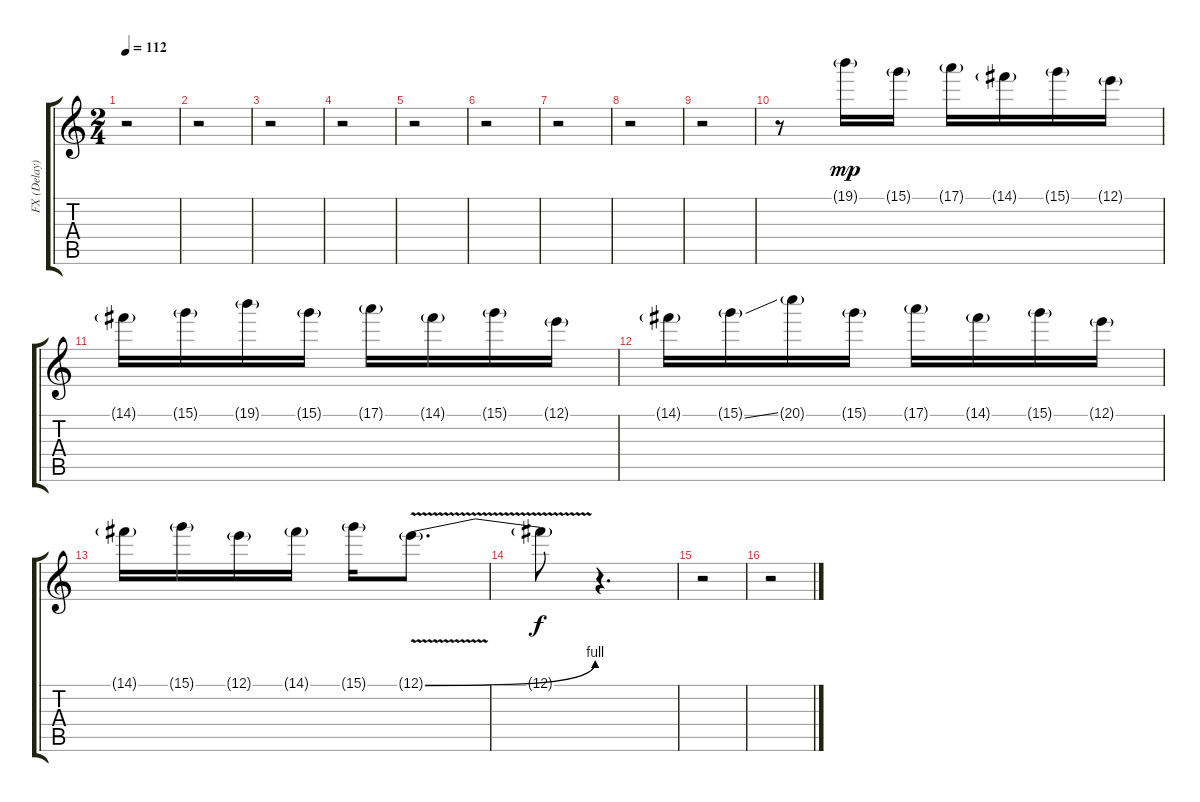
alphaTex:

\track ("FX (Delay) II" "FX (Delay)") {instrument distortionguitar}
\staff {score tabs}
\tuning (E4 B3 G3 D3 A2 E2) {hide}
\ts (2 4)
\tempo 112
\clef g2
\ks c
r.2{dy mp} |
r.2 |
r.2 |
r.2 |
r.2 |
r.2 |
r.2 |
r.2 |
r.2 |
r.8 19.1{g}.16 15.1{g}.16 17.1{g}.16 14.1{g}.16 15.1{g}.16 12.1{g}.16 |
14.1{g}.16 15.1{g}.16 19.1{g}.16 15.1{g}.16 17.1{g}.16 14.1{g}.16 15.1{g}.16 12.1{g}.16 |
14.1{g}.16 15.1{ss g}.16 20.1{g}.16 15.1{g}.16 17.1{g}.16 14.1{g}.16 15.1{g}.16 12.1{g}.16 |
14.1{g}.16 15.1{g}.16 12.1{g}.16 14.1{g}.16 15.1{g}.16 12.1{be (bend 0 0 60 4) v g}.8{d} |
12.1{t}.8{dy f} r.4{d} |
r.2 |
r.2
